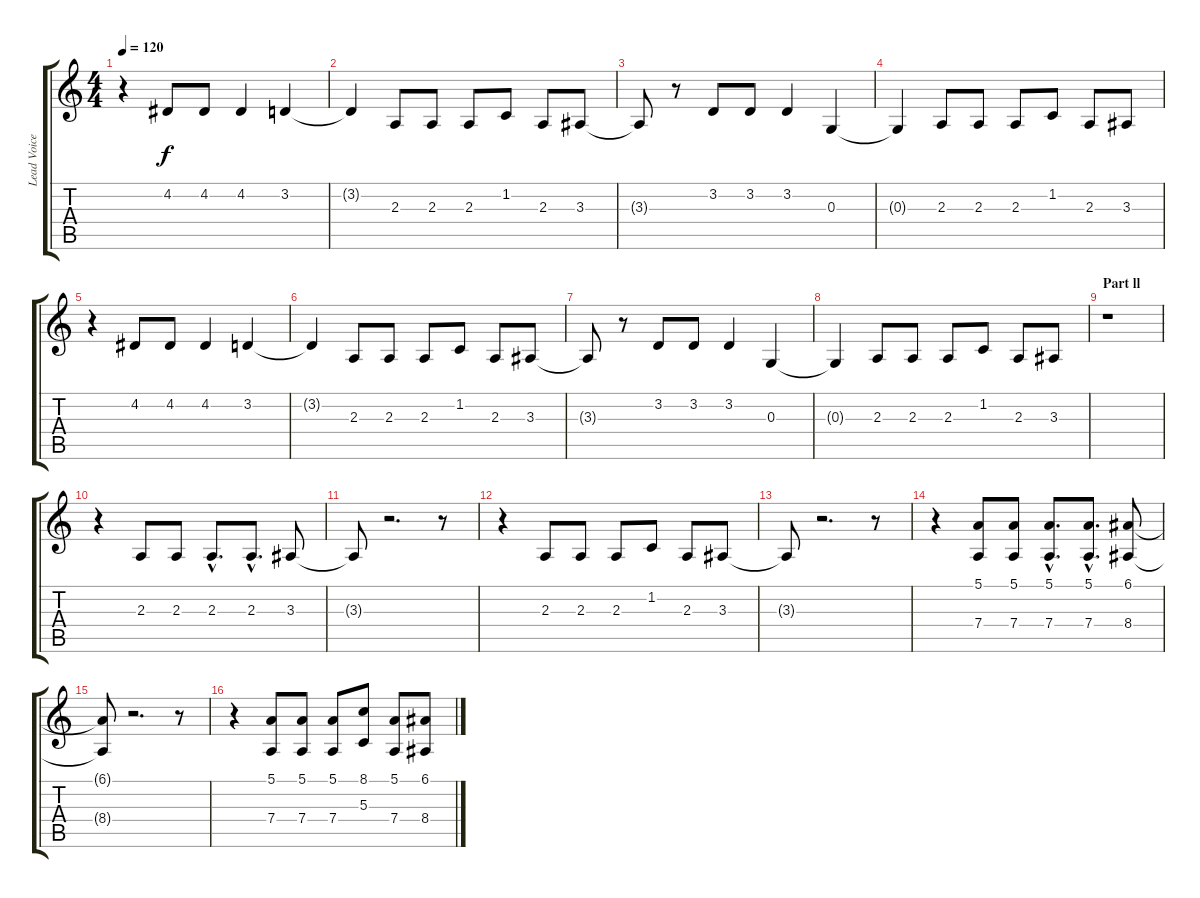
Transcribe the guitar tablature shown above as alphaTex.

\track ("Lead Voice" "Lead Voice") {instrument altosax}
\staff {score tabs}
\tuning (E4 B3 G3 D3 A2 E2) {hide}
\ts (4 4)
\tempo 120
\clef g2
\ks c
r.4{dy f} 4.2.8 4.2.8 4.2.4 3.2.4 |
3.2{t}.4 2.3.8 2.3.8 2.3.8 1.2.8 2.3.8 3.3.8 |
3.3{t}.8 r.8 3.2.8 3.2.8 3.2.4 0.3.4 |
0.3{t}.4 2.3.8 2.3.8 2.3.8 1.2.8 2.3.8 3.3.8 |
r.4 4.2.8 4.2.8 4.2.4 3.2.4 |
3.2{t}.4 2.3.8 2.3.8 2.3.8 1.2.8 2.3.8 3.3.8 |
3.3{t}.8 r.8 3.2.8 3.2.8 3.2.4 0.3.4 |
0.3{t}.4 2.3.8 2.3.8 2.3.8 1.2.8 2.3.8 3.3.8 |
\section ("" "Part ll")
r.1 |
r.4 2.3.8 2.3.8 2.3{hac}.8{d} 2.3{hac}.8{d} 3.3.8 |
3.3{t}.8 r.2{d} r.8 |
r.4 2.3.8 2.3.8 2.3.8 1.2.8 2.3.8 3.3.8 |
3.3{t}.8 r.2{d} r.8 |
r.4 (5.1 7.4).8 (5.1 7.4).8 (5.1{hac} 7.4{hac}).8{d} (5.1{hac} 7.4{hac}).8{d} (6.1 8.4).8 |
(6.1{t} 8.4{t}).8 r.2{d} r.8 |
r.4 (5.1 7.4).8 (5.1 7.4).8 (5.1 7.4).8 (8.1 5.3).8 (5.1 7.4).8 (6.1 8.4).8
